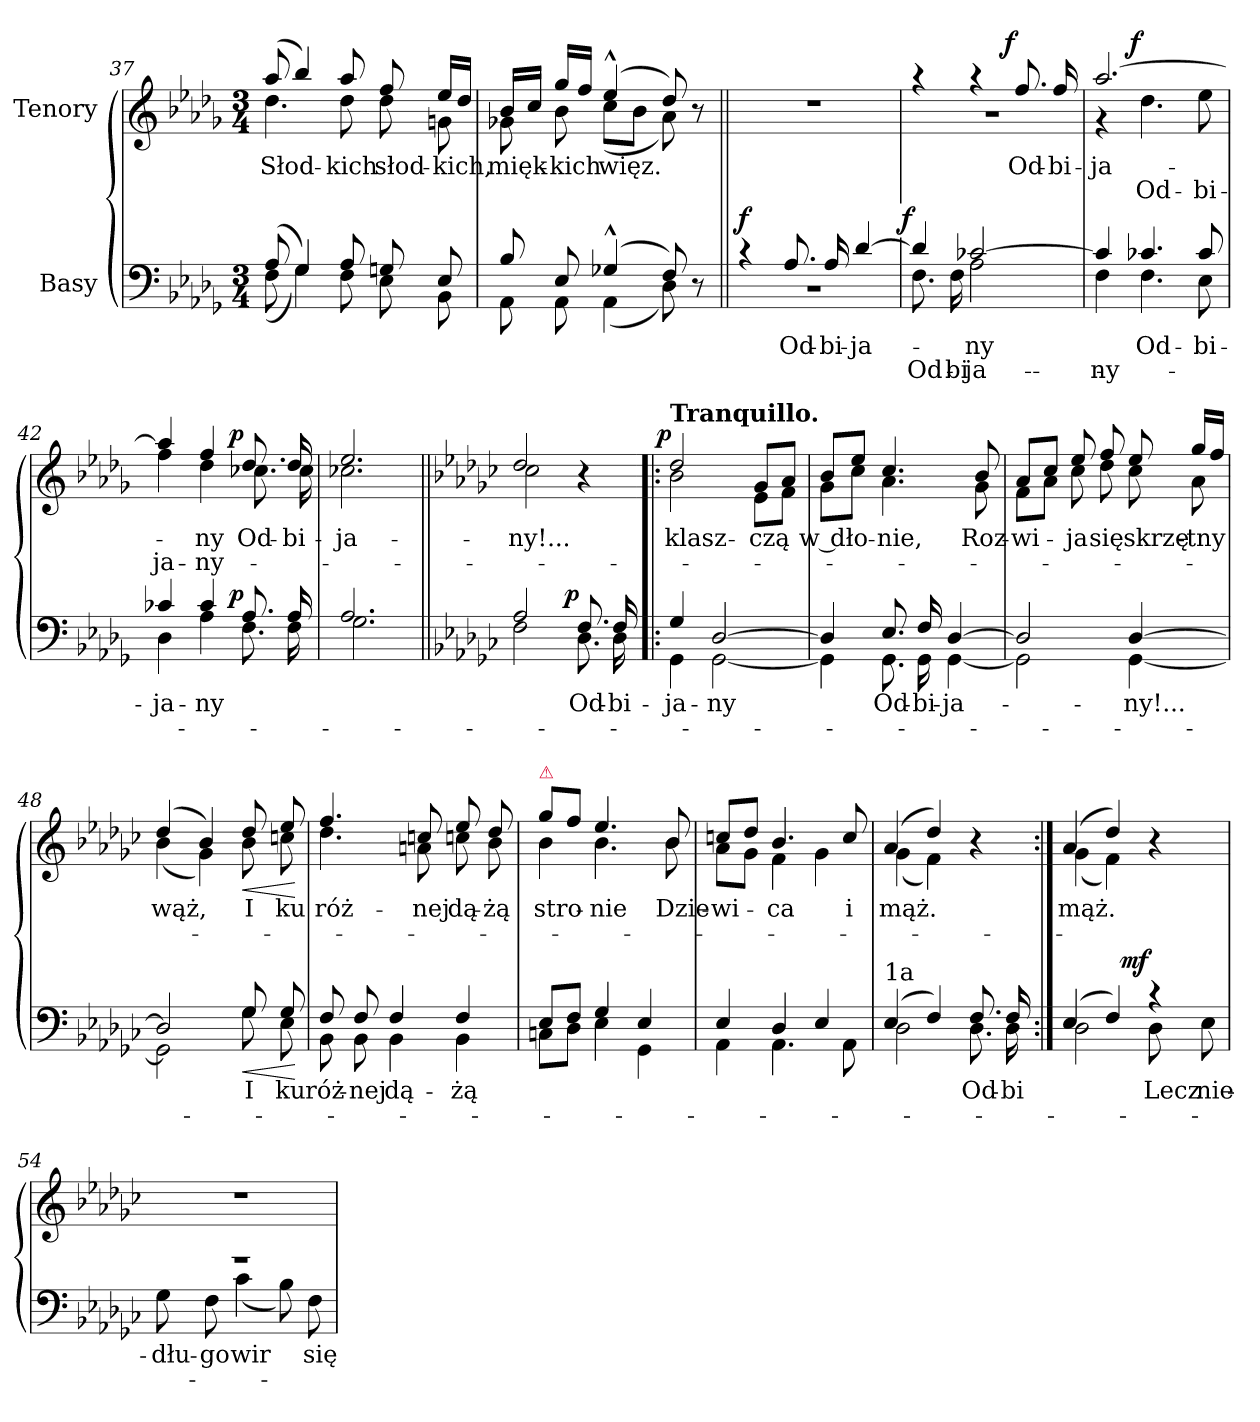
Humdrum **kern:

**kern	**text	**text	**dynam	**kern	**text	**text	**dynam
*part2	*part2	*part2	*part2	*part1	*part1	*part1	*part1
*staff2	*staff2	*staff2	*staff2	*staff1	*staff1	*staff1	*staff1
*I"Basy	*	*	*	*I"Tenory	*	*	*
*clefF4	*	*	*	*	*	*	*
*	*	*	*	*ITrd8c12	*	*	*
*k[b-e-a-d-g-]	*	*	*	*k[b-e-a-d-g-]	*	*	*
*M3/4	*	*	*	*M3/4	*	*	*
=37	=37	=37	=37	=37	=37	=37	=37
*^	*	*	*	*^	*	*	*
(8A-/	(8F\	.	.	.	(8a-/	4.d-\	Słod-	.	.
4G-/)	4G-\)	.	.	.	4b-/)	.	.	.	.
8A-/	8F\	.	.	.	8a-/	8d-\	-kich	.	.
8Gn/	8E-\	.	.	.	8f/	8d-\	słod-	.	.
8E-/	8BB-\	.	.	.	16e-/LL	8Gn\	-kich,	.	.
.	.	.	.	.	16d-/JJ	.	.	.	.
=38	=38	=38	=38	=38	=38	=38	=38	=38	=38
8B-/	8AA-\	.	.	.	16B-/LL	8G-X\	mięk-	.	.
.	.	.	.	.	16c/JJ	.	.	.	.
8E-/	8AA-\	.	.	.	16g-/LL	8B-\	-kich	.	.
.	.	.	.	.	16f/JJ	.	.	.	.
(4G-X^^/	(4AA-\	.	.	.	(4e-^^/	(>8c\L	więz.	.	.
.	.	.	.	.	.	8B-\J	.	.	.
8F/)	8D-\)	.	.	.	8d-/)	8A-\)	.	.	.
8r	8ryy	.	.	.	8r	8ryy	.	.	.
=39||	=39||	=39||	=39||	=39||	=39||	=39||	=39||	=39||	=39||
!	!	!	!	!LO:DY:a	!	!	!	!	!
*	*	*	*	*	*v	*v	*	*	*
4r	2.r	.	.	f	2.r	.	.	.
8.A-/	.	Od-	.	.	.	.	.	.
16A-/	.	-bi-	.	.	.	.	.	.
[4d-/	.	-ja-	.	.	.	.	.	.
=40	=40	=40	=40	=40	=40	=40	=40	=40
*	*	*	*	*	*^	*	*	*
!	!	!	!	!LO:DY:b:rj	!	!	!	!	!
4d-/]	8.F\	.	Od-	f	4r	2.r	.	.	.
.	16F\	.	-bi-	.	.	.	.	.	.
[2c-X/	2A-\	-ny	-ja-	.	4r	.	.	.	.
!	!	!	!	!	!	!	!	!	!LO:DY:a:rj
.	.	.	.	.	8.f/	.	Od-	.	f
.	.	.	.	.	16f/	.	-bi-	.	.
=41	=41	=41	=41	=41	=41	=41	=41	=41	=41
4c-/]	4F\	.	-ny	.	[2.a-/	4r	-ja-	.	.
!	!	!	!	!	!	!	!	!	!LO:DY:b:rj
4.c-X/	4.F\	Od-	.	.	.	4.d-\	.	Od-	f
8c-/	8E-\	-bi-	.	.	.	8e-\	.	-bi-	.
=42	=42	=42	=42	=42	=42	=42	=42	=42	=42
4c-X/	4D-\	-ja-	.	.	4a-/]	4f\	.	-ja-	.
4c-/	4A-\	-ny	.	.	4f/	4d-\	-ny	-ny	.
!	!	!	!	!LO:DY:b:rj	!	!	!	!	!LO:DY:b:rj
8.A-/	8.F\	.	.	p	8.d-/	8.c-X\	Od-	.	p
16A-/	16F\	.	.	.	16d-/	16c-\	-bi-	.	.
*v	*v	*	*	*	*	*	*	*	*
*	*	*	*	*v	*v	*	*	*
.	.	.	.	.	.	.	[
=43	=43	=43	=43	=43	=43	=43	=43
*^	*	*	*	*^	*	*	*
2.A-/	2.G-\	.	.	.	2.e-/	2.c-X\	-ja-	.	[
*v	*v	*	*	*	*	*	*	*	*
*	*	*	*	*v	*v	*	*	*
.	.	.	.	.	.	.	]
=44||	=44||	=44||	=44||	=44||	=44||	=44||	=44||
*k[b-e-a-d-g-c-]	*	*	*	*k[b-e-a-d-g-c-]	*	*	*
*^	*	*	*	*^	*	*	*
2A-/	2F\	.	.	.	2d-/	2c-\	-ny!...	.	]
!	!	!	!	!LO:DY:b:rj	!	!	!	!	!
8.F/	8.D-\	Od-	.	p	4r	4ryy	.	.	.
16F/	16D-\	-bi-	.	.	.	.	.	.	.
=45!|:	=45!|:	=45!|:	=45!|:	=45!|:	=45!|:	=45!|:	=45!|:	=45!|:	=45!|:
!	!	!	!	!	!LO:TX:a:B:t=Tranquillo.	!	!	!	!
!	!	!	!	!	!	!	!	!	!LO:DY:b:rj
4G-/	4GG-\	-ja-	.	.	2d-/	2B-\	klasz-	.	p
[2D-/	[2GG-\	-ny	.	.	.	.	.	.	.
.	.	.	.	.	8G-/L	8E-\L	-czą	.	.
.	.	.	.	.	8A-/J	8F\J	.	.	.
=46	=46	=46	=46	=46	=46	=46	=46	=46	=46
4D-/]	4GG-\]	.	.	.	8B-/L	8G-\L	w dło-	.	.
.	.	.	.	.	8e-/J	8c-\J	.	.	.
8.E-/	8.GG-\	Od-	.	.	4.c-/	4.A-\	-nie,	.	.
16F/	16GG-\	-bi-	.	.	.	.	.	.	.
[4D-/	[4GG-\	-ja-	.	.	.	.	.	.	.
.	.	.	.	.	8B-/	8G-\	Roz-	.	.
=47	=47	=47	=47	=47	=47	=47	=47	=47	=47
2D-/]	2GG-\]	.	.	.	8A-/L	8F\L	-wi-	.	.
.	.	.	.	.	8c-/J	8A-\J	.	.	.
.	.	.	.	.	8e-/	8c-\	-ja	.	.
.	.	.	.	.	8f/	8d-\	się	.	.
[4D-/	[4GG-\	-ny!...	.	.	8e-/	8c-\	skrzę-	.	.
.	.	.	.	.	16g-/LL	8A-\	-tny	.	.
.	.	.	.	.	16f/JJ	.	.	.	.
=48	=48	=48	=48	=48	=48	=48	=48	=48	=48
2D-/]	2GG-\]	.	.	.	(4d-/	(4B-\	wąż,	.	.
.	.	.	.	.	4B-/)	4G-\)	.	.	.
!	!	!	!	!LO:HP:b	!	!	!	!	!LO:HP:b
8G-/	8G-\	I	.	<	8d-/	8B-\	I	.	<
8G-/	8E-\	ku	.	.	8e-/	8cn\	ku	.	.
*v	*v	*	*	*	*	*	*	*	*
*	*	*	*	*v	*v	*	*	*
.	.	.	[	.	.	.	[
=49	=49	=49	=49	=49	=49	=49	=49
*^	*	*	*	*^	*	*	*
8F/	8BB-\	róż-	.	.	4.f/	4.d-\	róż-	.	.
8F/	8BB-\	-nej	.	.	.	.	.	.	.
4F/	4BB-\	dą-	.	.	.	.	.	.	.
.	.	.	.	.	8cn/	8An\	-nej	.	.
4F/	4BB-\	-żą	.	.	8e-/	8cn\	dą-	.	.
.	.	.	.	.	8d-/	8B-\	-żą	.	.
=50	=50	=50	=50	=50	=50	=50	=50	=50	=50
!	!	!	!	!	!LO:TX:a:color=crimson:t=⚠	!	!	!	!
8E-/L	8Cn\L	.	.	.	8g-/L	4B-\	stro-	.	.
8F/J	8D-\J	.	.	.	8f/J	.	.	.	.
4G-/	4E-\	.	.	.	4.e-/	4.B-\	-nie	.	.
4E-/	4GG-\	.	.	.	.	.	.	.	.
.	.	.	.	.	8B-/	8B-\	Dzie-	.	.
=51	=51	=51	=51	=51	=51	=51	=51	=51	=51
4E-/	4AA-\	.	.	.	8cn/L	8A-\L	-wi-	.	.
.	.	.	.	.	8d-/J	8G-\J	.	.	.
4D-/	4.AA-\	.	.	.	4.B-/	4F\	-ca	.	.
4E-/	.	.	.	.	.	4G-\	.	.	.
.	8AA-\	.	.	.	8c/	.	i	.	.
=52	=52	=52	=52	=52	=52	=52	=52	=52	=52
!LO:TX:a:t=1a	!	!	!	!	!	!	!	!	!
(4E-/	2D-\	.	.	.	(4A-/	(4G-\	mąż.	.	.
4F/)	.	.	.	.	4d-/)	4F\)	.	.	.
8.F/	8.D-\	Od-	.	.	4r	4ryy	.	.	.
16F/	16D-\	-bi	.	.	.	.	.	.	.
=53:|!	=53:|!	=53:|!	=53:|!	=53:|!	=53:|!	=53:|!	=53:|!	=53:|!	=53:|!
(4E-/	2D-\	.	.	.	(4A-/	(4G-\	mąż.	.	.
4F/)	.	.	.	.	4d-/)	4F\)	.	.	.
!	!	!	!	!LO:DY:a:rj	!	!	!	!	!
4r	8D-\	Lecz	.	mf	4r	4ryy	.	.	.
.	8E-\	nie-	.	.	.	.	.	.	.
*	*	*	*	*	*v	*v	*	*	*
=54	=54	=54	=54	=54	=54	=54	=54	=54
2.r	8G-\	-dłu-	.	.	2.r	.	.	.
.	8F\	-go	.	.	.	.	.	.
.	(4c-\	wir	.	.	.	.	.	.
.	8B-\)	.	.	.	.	.	.	.
.	8F\	się	.	.	.	.	.	.
*v	*v	*	*	*	*	*	*	*
=	=	=	=	=	=	=	=
*-	*-	*-	*-	*-	*-	*-	*-
